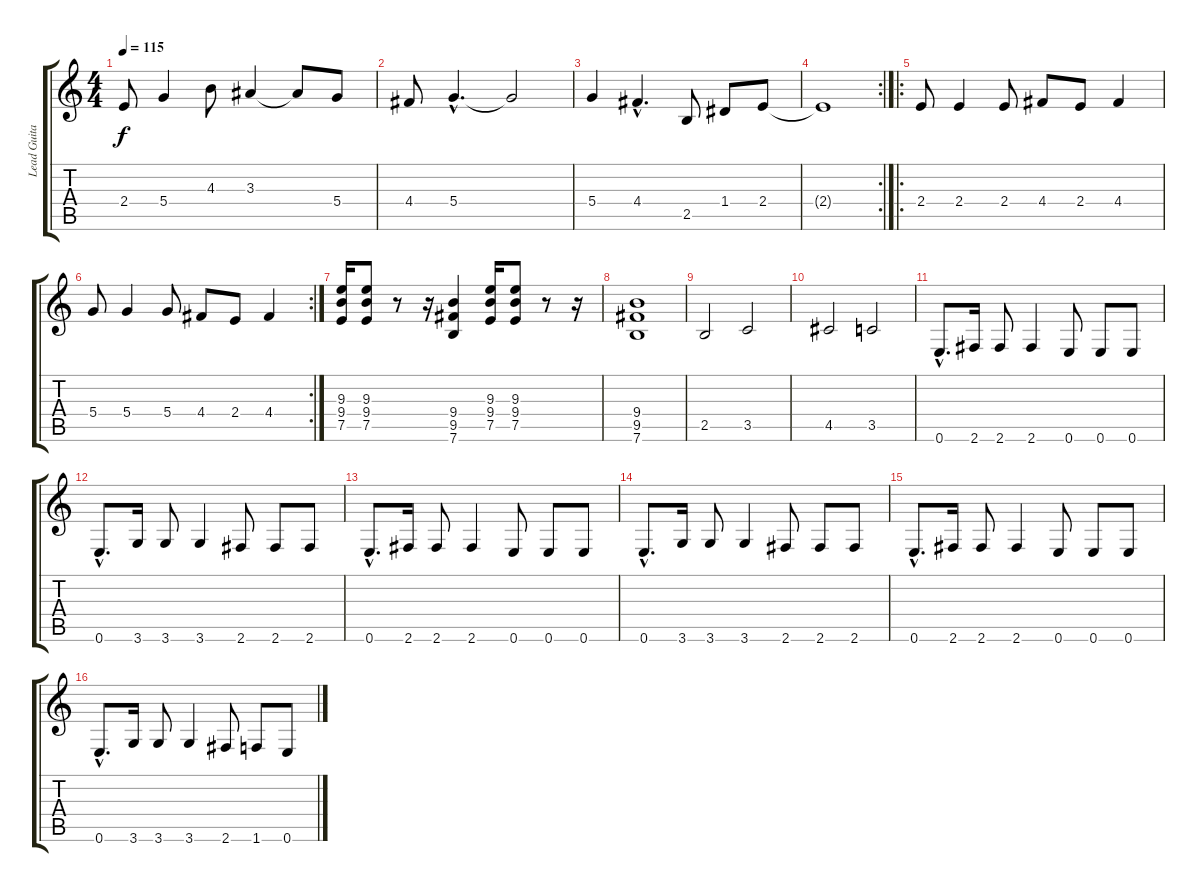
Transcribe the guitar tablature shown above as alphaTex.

\track ("Lead Guitar" "Lead Guita") {instrument electricguitarclean}
\staff {score tabs}
\tuning (E4 B3 G3 D3 A2 E2) {hide}
\ts (4 4)
\tempo 115
\clef g2
\ks c
2.4.8{dy f} 5.4.4 4.3.8 3.3.4 3.3{t}.8 5.4.8 |
4.4.8 5.4{hac}.4{d} 5.4{t}.2 |
5.4.4 4.4{hac}.4{d} 2.5.8 1.4.8 2.4.8 |
\rc 2
2.4{t}.1 |
\ro
2.4.8 2.4.4 2.4.8 4.4.8 2.4.8 4.4.4 |
\rc 2
5.4.8 5.4.4 5.4.8 4.4.8 2.4.8 4.4.4 |
(9.3 9.4 7.5).16 (9.3 9.4 7.5).8 r.8 r.16 (9.4 9.5 7.6).4 (9.3 9.4 7.5).16 (9.3 9.4 7.5).8 r.8 r.16 |
(9.4 9.5 7.6).1 |
2.5.2 3.5.2 |
4.5.2 3.5.2 |
0.6{hac}.8{d} 2.6.16 2.6.8 2.6.4 0.6.8 0.6.8 0.6.8 |
0.6{hac}.8{d} 3.6.16 3.6.8 3.6.4 2.6.8 2.6.8 2.6.8 |
0.6{hac}.8{d} 2.6.16 2.6.8 2.6.4 0.6.8 0.6.8 0.6.8 |
0.6{hac}.8{d} 3.6.16 3.6.8 3.6.4 2.6.8 2.6.8 2.6.8 |
0.6{hac}.8{d} 2.6.16 2.6.8 2.6.4 0.6.8 0.6.8 0.6.8 |
0.6{hac}.8{d} 3.6.16 3.6.8 3.6.4 2.6.8 1.6.8 0.6.8
